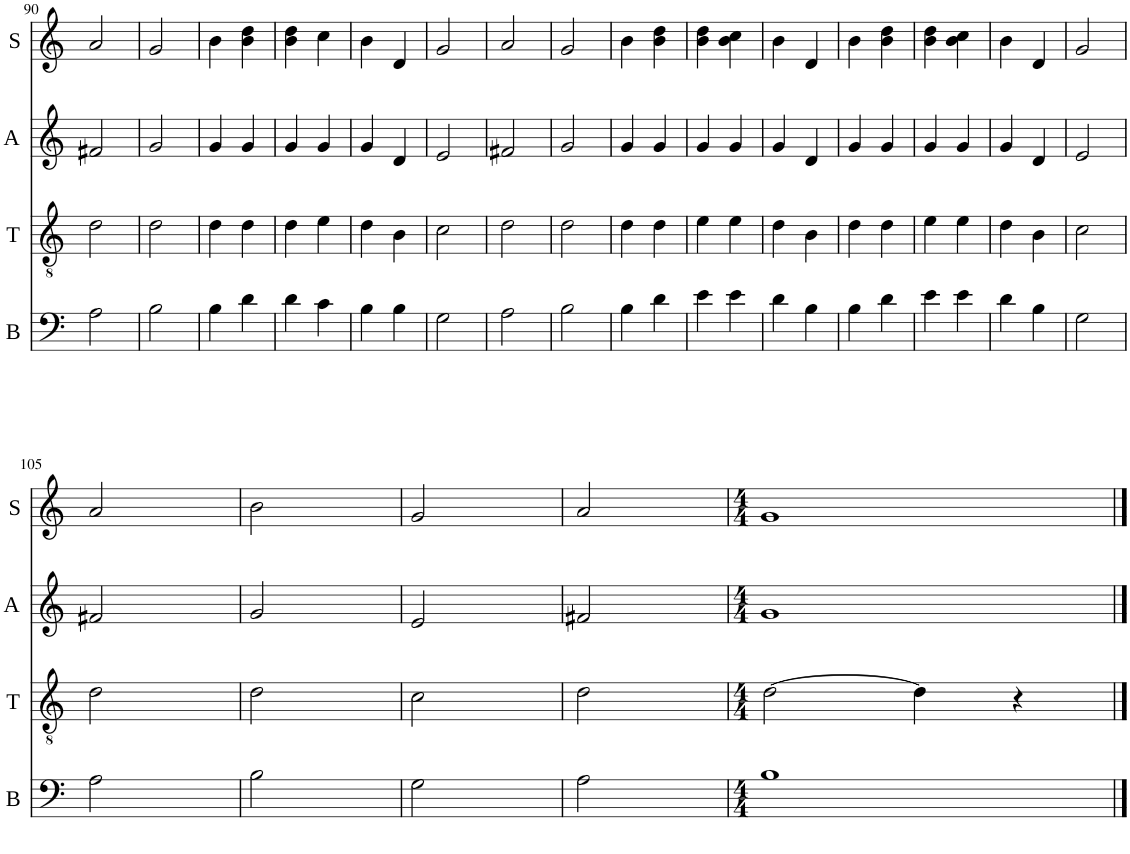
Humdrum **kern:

**kern	**kern	**kern	**kern
*part4	*part3	*part2	*part1
*staff4	*staff3	*staff2	*staff1
*I"bass	*I"tenor	*I"alto	*I"soprano
*I'B	*I'T	*I'A	*I'S
!!LO:PB:g=z
*clefF4	*clefGv2	*clefG2	*clefG2
*k[]	*k[]	*k[]	*k[]
*M2/4	*M2/4	*M2/4	*M2/4
=90	=90	=90	=90
2A\	2d\	2f#X/	2a/
=91	=91	=91	=91
2B\	2d\	2g/	2g/
=92	=92	=92	=92
4B\	4d\	4g/	4b\
4d\	4d\	4g/	4b\ 4dd\
=93	=93	=93	=93
4d\	4d\	4g/	4b\ 4dd\
4c\	4e\	4g/	4cc\
=94	=94	=94	=94
4B\	4d\	4g/	4b\
4B\	4B\	4d/	4d/
=95	=95	=95	=95
2G\	2c\	2e/	2g/
=96	=96	=96	=96
2A\	2d\	2f#X/	2a/
=97	=97	=97	=97
2B\	2d\	2g/	2g/
=98	=98	=98	=98
4B\	4d\	4g/	4b\
4d\	4d\	4g/	4b\ 4dd\
=99	=99	=99	=99
4e\	4e\	4g/	4b\ 4dd\
4e\	4e\	4g/	4b\ 4cc\
=100	=100	=100	=100
4d\	4d\	4g/	4b\
4B\	4B\	4d/	4d/
=101	=101	=101	=101
4B\	4d\	4g/	4b\
4d\	4d\	4g/	4b\ 4dd\
=102	=102	=102	=102
4e\	4e\	4g/	4b\ 4dd\
4e\	4e\	4g/	4b\ 4cc\
=103	=103	=103	=103
4d\	4d\	4g/	4b\
4B\	4B\	4d/	4d/
=104	=104	=104	=104
2G\	2c\	2e/	2g/
!!LO:LB:g=z
=105	=105	=105	=105
2A\	2d\	2f#X/	2a/
=106	=106	=106	=106
2B\	2d\	2g/	2b\
=107	=107	=107	=107
2G\	2c\	2e/	2g/
=108	=108	=108	=108
2A\	2d\	2f#X/	2a/
=109	=109	=109	=109
*M4/4	*M4/4	*M4/4	*M4/4
1B	[2d\	1g	1g
.	4d\]	.	.
.	4r	.	.
==	==	==	==
*-	*-	*-	*-
